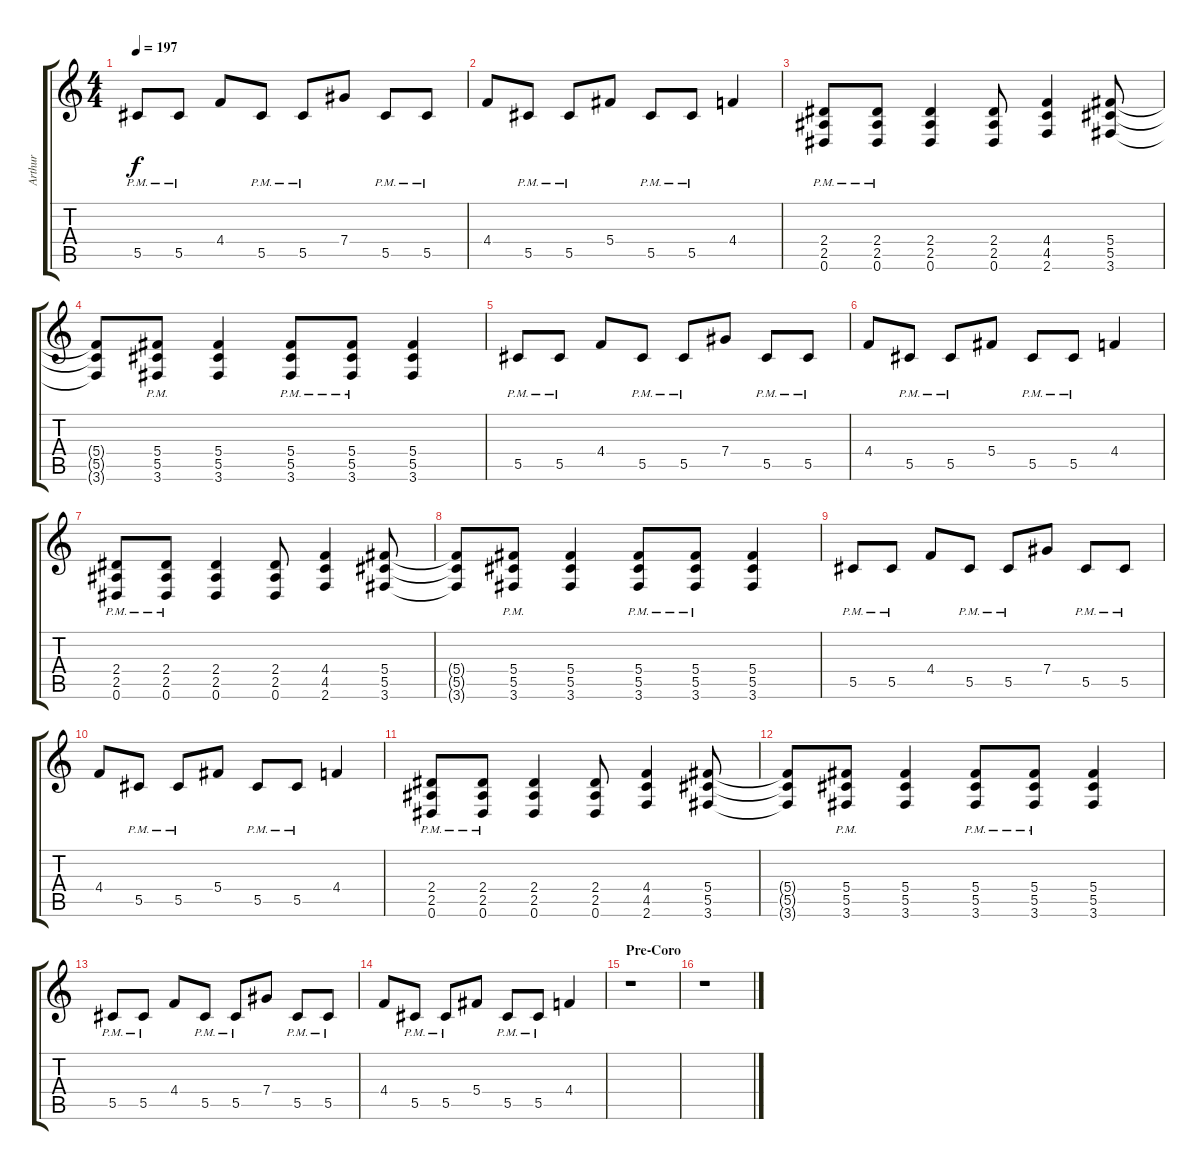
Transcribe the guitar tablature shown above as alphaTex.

\track ("Arthur" "Arthur") {instrument distortionguitar}
\staff {score tabs}
\tuning (Eb4 Bb3 Gb3 Db3 Ab2 Eb2) {hide}
\ts (4 4)
\tempo 197
\clef g2
\ks c
5.5{pm}.8{dy f} 5.5{pm}.8 4.4.8 5.5{pm}.8 5.5{pm}.8 7.4.8 5.5{pm}.8 5.5{pm}.8 |
4.4.8 5.5{pm}.8 5.5{pm}.8 5.4.8 5.5{pm}.8 5.5{pm}.8 4.4.4 |
(2.4{pm} 2.5{pm} 0.6{pm}).8 (2.4{pm} 2.5{pm} 0.6{pm}).8 (2.4 2.5 0.6).4 (2.4 2.5 0.6).8 (4.4 4.5 2.6).4 (5.4 5.5 3.6).8 |
(5.4{t} 5.5{t} 3.6{t}).8 (5.4{pm} 5.5{pm} 3.6{pm}).8 (5.4 5.5 3.6).4 (5.4{pm} 5.5{pm} 3.6{pm}).8 (5.4{pm} 5.5{pm} 3.6{pm}).8 (5.4 5.5 3.6).4 |
5.5{pm}.8 5.5{pm}.8 4.4.8 5.5{pm}.8 5.5{pm}.8 7.4.8 5.5{pm}.8 5.5{pm}.8 |
4.4.8 5.5{pm}.8 5.5{pm}.8 5.4.8 5.5{pm}.8 5.5{pm}.8 4.4.4 |
(2.4{pm} 2.5{pm} 0.6{pm}).8 (2.4{pm} 2.5{pm} 0.6{pm}).8 (2.4 2.5 0.6).4 (2.4 2.5 0.6).8 (4.4 4.5 2.6).4 (5.4 5.5 3.6).8 |
(5.4{t} 5.5{t} 3.6{t}).8 (5.4{pm} 5.5{pm} 3.6{pm}).8 (5.4 5.5 3.6).4 (5.4{pm} 5.5{pm} 3.6{pm}).8 (5.4{pm} 5.5{pm} 3.6{pm}).8 (5.4 5.5 3.6).4 |
5.5{pm}.8 5.5{pm}.8 4.4.8 5.5{pm}.8 5.5{pm}.8 7.4.8 5.5{pm}.8 5.5{pm}.8 |
4.4.8 5.5{pm}.8 5.5{pm}.8 5.4.8 5.5{pm}.8 5.5{pm}.8 4.4.4 |
(2.4{pm} 2.5{pm} 0.6{pm}).8 (2.4{pm} 2.5{pm} 0.6{pm}).8 (2.4 2.5 0.6).4 (2.4 2.5 0.6).8 (4.4 4.5 2.6).4 (5.4 5.5 3.6).8 |
(5.4{t} 5.5{t} 3.6{t}).8 (5.4{pm} 5.5{pm} 3.6{pm}).8 (5.4 5.5 3.6).4 (5.4{pm} 5.5{pm} 3.6{pm}).8 (5.4{pm} 5.5{pm} 3.6{pm}).8 (5.4 5.5 3.6).4 |
5.5{pm}.8 5.5{pm}.8 4.4.8 5.5{pm}.8 5.5{pm}.8 7.4.8 5.5{pm}.8 5.5{pm}.8 |
4.4.8 5.5{pm}.8 5.5{pm}.8 5.4.8 5.5{pm}.8 5.5{pm}.8 4.4.4 |
\section ("" "Pre-Coro")
r.1 |
r.1
